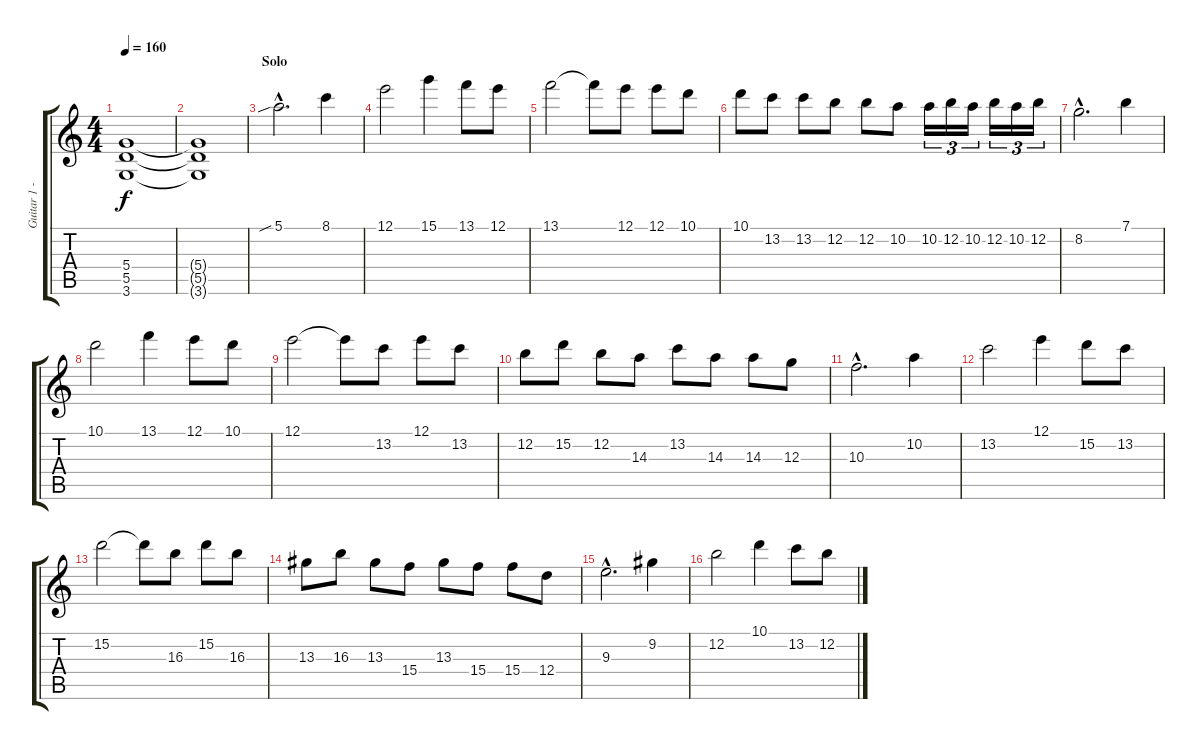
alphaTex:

\track ("Guitar 1 - BG" "Guitar 1 -") {instrument distortionguitar}
\staff {score tabs}
\tuning (E4 B3 G3 D3 A2 E2) {hide}
\ts (4 4)
\tempo 160
\clef g2
\ks c
(5.4 5.5 3.6).1{dy f} |
(5.4{t} 5.5{t} 3.6{t}).1 |
\section ("" "Solo")
5.1{sib hac}.2{d} 8.1.4 |
12.1.2 15.1.4 13.1.8 12.1.8 |
13.1.2 13.1{t}.8 12.1.8 12.1.8 10.1.8 |
10.1.8 13.2.8 13.2.8 12.2.8 12.2.8 10.2.8 10.2.16{tu (3 2)} 12.2.16{tu (3 2)} 10.2.16{tu (3 2)} 12.2.16{tu (3 2)} 10.2.16{tu (3 2)} 12.2.16{tu (3 2)} |
8.2{hac}.2{d} 7.1.4 |
10.1.2 13.1.4 12.1.8 10.1.8 |
12.1.2 12.1{t}.8 13.2.8 12.1.8 13.2.8 |
12.2.8 15.2.8 12.2.8 14.3.8 13.2.8 14.3.8 14.3.8 12.3.8 |
10.3{hac}.2{d} 10.2.4 |
13.2.2 12.1.4 15.2.8 13.2.8 |
15.2.2 15.2{t}.8 16.3.8 15.2.8 16.3.8 |
13.3.8 16.3.8 13.3.8 15.4.8 13.3.8 15.4.8 15.4.8 12.4.8 |
9.3{hac}.2{d} 9.2.4 |
12.2.2 10.1.4 13.2.8 12.2.8
